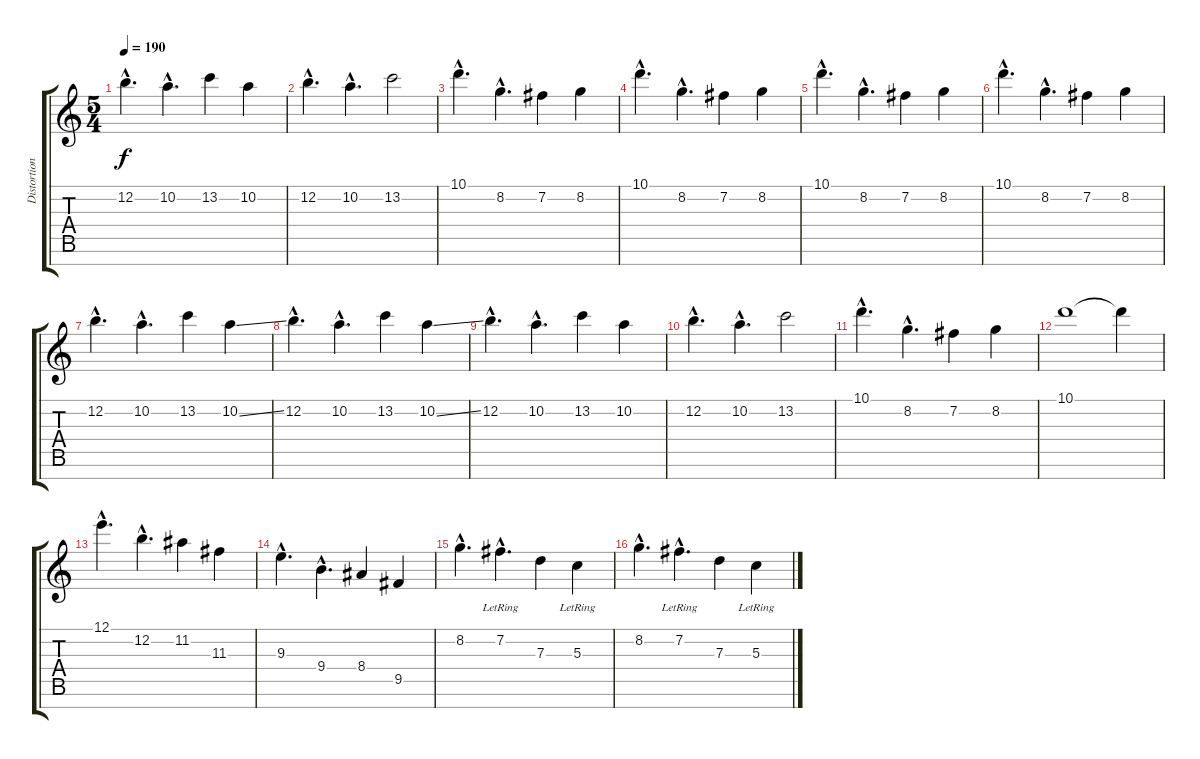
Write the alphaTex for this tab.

\track ("Distortion Guitar 1" "Distortion") {instrument distortionguitar}
\staff {score tabs}
\tuning (E4 B3 G3 D3 A2 E2 B1) {hide}
\ts (5 4)
\tempo 190
\clef g2
\ks c
12.2{hac}.4{d dy f} 10.2{hac}.4{d} 13.2.4 10.2.4 |
12.2{hac}.4{d} 10.2{hac}.4{d} 13.2.2 |
10.1{hac}.4{d} 8.2{hac}.4{d} 7.2.4 8.2.4 |
10.1{hac}.4{d} 8.2{hac}.4{d} 7.2.4 8.2.4 |
10.1{hac}.4{d} 8.2{hac}.4{d} 7.2.4 8.2.4 |
10.1{hac}.4{d} 8.2{hac}.4{d} 7.2.4 8.2.4 |
12.2{hac}.4{d} 10.2{hac}.4{d} 13.2.4 10.2{ss}.4 |
12.2{hac}.4{d} 10.2{hac}.4{d} 13.2.4 10.2{ss}.4 |
12.2{hac}.4{d} 10.2{hac}.4{d} 13.2.4 10.2.4 |
12.2{hac}.4{d} 10.2{hac}.4{d} 13.2.2 |
10.1{hac}.4{d} 8.2{hac}.4{d} 7.2.4 8.2.4 |
10.1.1 10.1{t}.4 |
12.1{hac}.4{d} 12.2{hac}.4{d} 11.2.4 11.3.4 |
9.3{hac}.4{d} 9.4{hac}.4{d} 8.4.4 9.5.4 |
8.2{hac}.4{d} 7.2{hac lr}.4{d} 7.3.4 5.3{lr}.4 |
8.2{hac}.4{d} 7.2{hac lr}.4{d} 7.3.4 5.3{lr}.4
